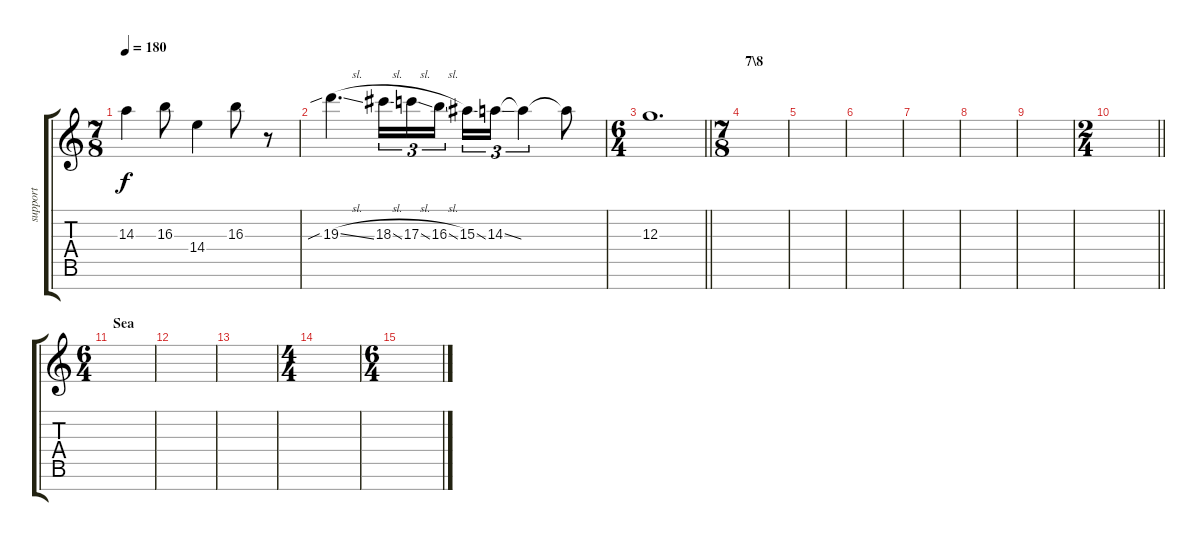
\track ("support" "support") {instrument electricguitarclean}
\staff {score tabs}
\tuning (E4 B3 G3 D3 A2 E2 B1) {hide}
\ts (7 8)
\tempo 180
\clef g2
\ks c
14.3.4{dy f} 16.3.8 14.4.4 16.3.8 r.8 |
19.3{sib sl}.4{d} 18.3{sl}.16{tu (3 2)} 17.3{sl}.16{tu (3 2)} 16.3{sl}.16{tu (3 2)} 15.3{ss}.16{tu (3 2)} 14.3{ss}.16{tu (3 2)} 14.3{t}.4{tu (3 2)} 14.3{t}.8 |
\ts (6 4)
\barLineRight lightlight
12.3.1{d} |
\ts (7 8)
\section ("" "7\\8")
|
|
|
|
|
|
\ts (2 4)
\barLineRight lightlight
|
\ts (6 4)
\section ("" "Sea")
|
|
|
\ts (4 4)
|
\ts (6 4)
